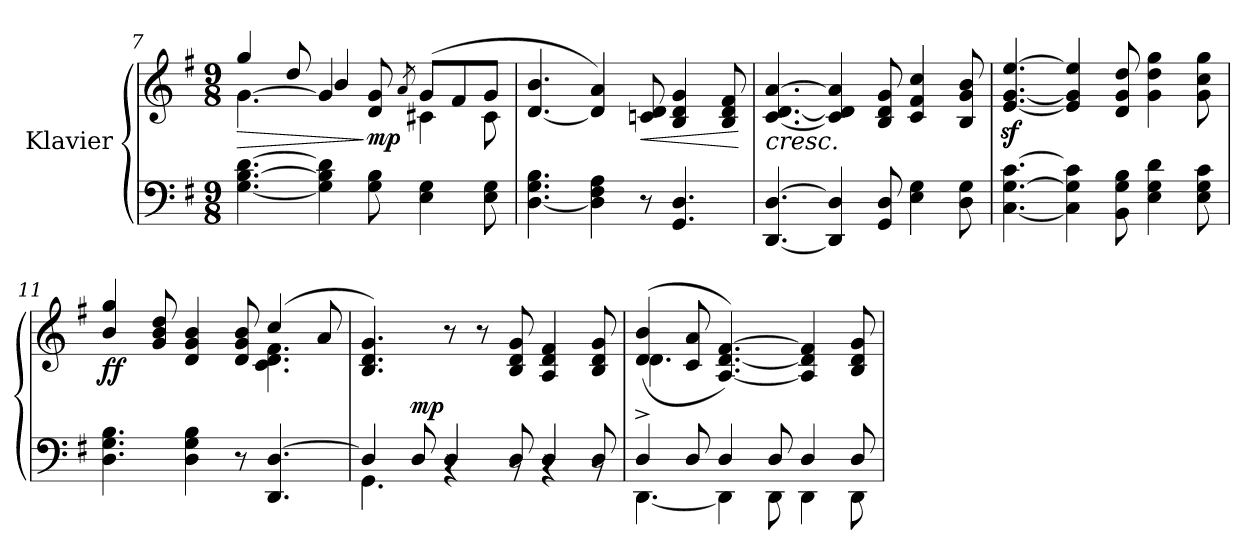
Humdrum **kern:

**kern	**kern	**dynam
*part1	*part1	*part1
*staff2	*staff1	*staff1/2
*I"Klavier	*	*
*clefF4	*clefG2	*
*k[f#]	*k[f#]	*
*M9/8	*M9/8	*
=7	=7	=7
!	!	!LO:HP:b
*	*^	*
[4.G\ [4.B\ [4.d\	[4.g\	(>4gg/	>
.	.	8dd/	.
4G\] 4B\] 4d\]	4g/]	4b/	.
!	!	!	!LO:DY:n=1:b
8G\ 8B\	(8d/ 8g/	8ryy	] mp
.	8qa/	.	.
4E\ 4G\	(>8g/L	4c#X\	.
.	8f#/	.	.
8E\ 8G\	8g/J	8c#\	.
*	*v	*v	*
=8	=8	=8
[4.D\ 4.G\ 4.B\	[4.d/ 4.b/	.
4D\] 4F#\ 4A\)	4d/] 4a/)	.
!	!	!LO:HP:b
8r	8cn/ 8d/	<
4.GG/ 4.D/	4B/ 4d/ 4g/	.
.	8B/ 8d/ 8f#/	.
.	.	[
!!LO:LB:g=z
=9	=9	=9
!	!LO:TX:b:i:t=cresc.	!
[4.DD/ [4.D/	[4.c/ [4.d/ [4.a/	.
4DD/] 4D/]	4c/] 4d/] 4a/]	.
8GG/ 8D/	8B/ 8d/ 8g/	.
4E\ 4G\	4c/ 4f#/ 4cc/	.
8D\ 8G\	8B/ 8g/ 8b/	.
=10	=10	=10
[4.C\ [4.G\ [4.c\	[4.e/z< [4.g/z< [4.ee/z<	.
4C\] 4G\] 4c\]	4e/] 4g/] 4ee/]	.
8BB\ 8G\ 8B\	8d/ 8g/ 8dd/	.
4E\ 4G\ 4d\	4g\ 4dd\ 4gg\	.
8E\ 8G\ 8c\	8g\ 8cc\ 8gg\	.
=11	=11	=11
*	*^	*
!	!	!	!LO:DY:b
4.D\ 4.G\ 4.B\	4b/ 4gg/	2.ryy	ff
.	8g/ 8b/ 8dd/	.	.
4D\ 4G\ 4B\	4d/ 4g/ 4b/	.	.
8r	8d/ 8g/ 8b/	.	.
4.DD/ [4.D/	(>4cc/	4.c\ 4.d\ 4.f#\	.
.	8a/	.	.
*	*v	*v	*
=12	=12	=12
*^	*	*
4D/]	4.GG\	4.B/ 4.d/ 4.g/)	.
!	!	!	!LO:DY:a=2
8D/	.	.	mp
4D/	4rBB	8r	.
.	.	8r	.
8D/	8rBB	8B/ 8d/ 8g/	.
4D/	4rBB	4A/ 4d/ 4f#/	.
8D/	8rBB	8B/ 8d/ 8g/	.
!!LO:LB:g=z
=13	=13	=13	=13
*	*	*^	*
4D^/	[4.DD\	(>(<4d/ 4b/	4.d\	.
8D/	.	8c/ 8a/	.	.
4D/	4DD\]	[4.A/ [4.d/ [4.f#/))	2.ryy	.
8D/	8DD\	.	.	.
4D/	4DD\	4A/] 4d/] 4f#/]	.	.
8D/	8DD\	8B/ 8d/ 8g/	.	.
*v	*v	*	*	*
*	*v	*v	*
=	=	=
*-	*-	*-
